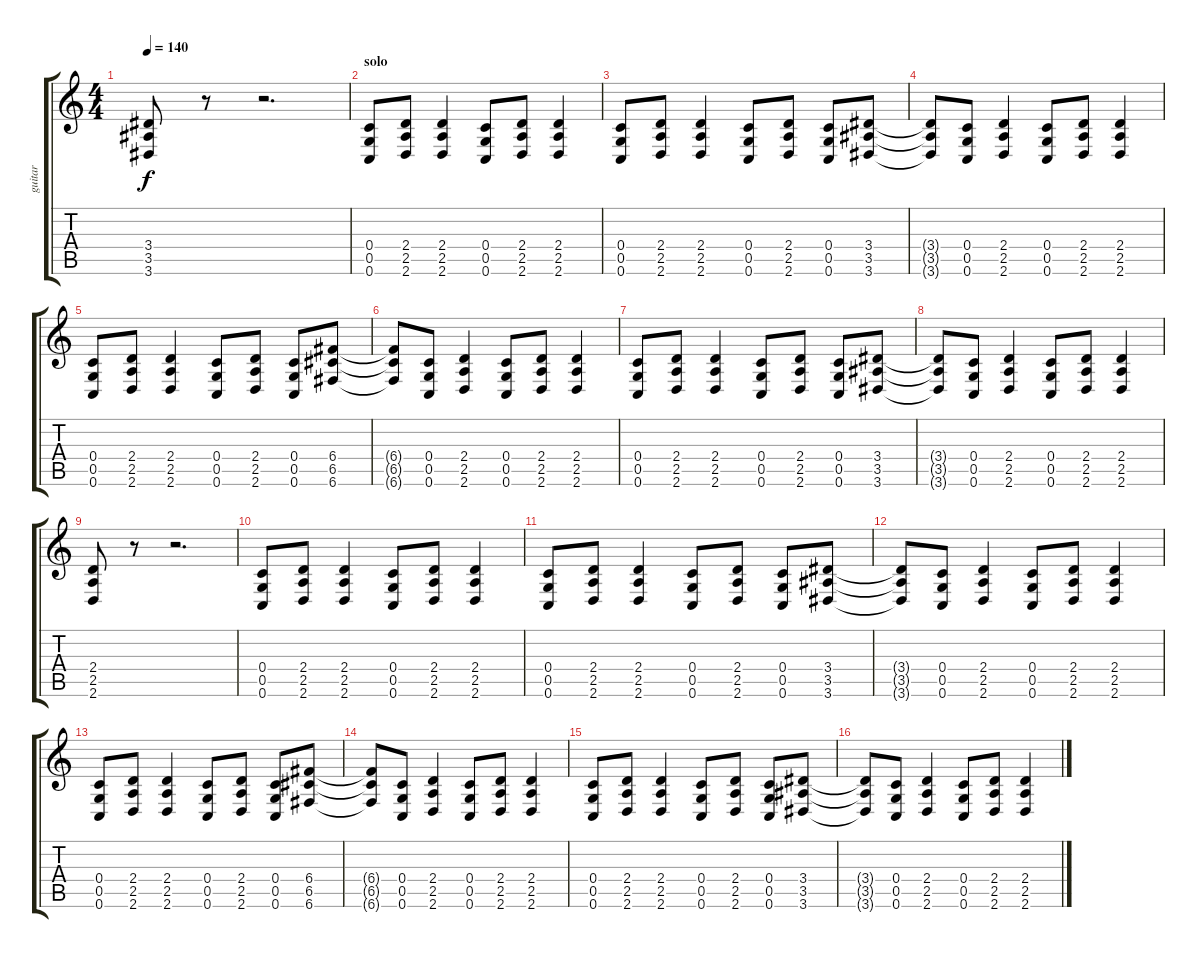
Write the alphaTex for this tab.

\track ("guitar" "guitar") {instrument distortionguitar}
\staff {score tabs}
\tuning (E4 C4 G3 C3 G2 C2) {hide}
\ts (4 4)
\tempo 140
\clef g2
\ks c
(3.4 3.5 3.6).8{dy f} r.8 r.2{d} |
\section ("" "solo")
(0.4 0.5 0.6).8 (2.4 2.5 2.6).8 (2.4 2.5 2.6).4 (0.4 0.5 0.6).8 (2.4 2.5 2.6).8 (2.4 2.5 2.6).4 |
(0.4 0.5 0.6).8 (2.4 2.5 2.6).8 (2.4 2.5 2.6).4 (0.4 0.5 0.6).8 (2.4 2.5 2.6).8 (0.4 0.5 0.6).8 (3.4 3.5 3.6).8 |
(3.4{t} 3.5{t} 3.6{t}).8 (0.4 0.5 0.6).8 (2.4 2.5 2.6).4 (0.4 0.5 0.6).8 (2.4 2.5 2.6).8 (2.4 2.5 2.6).4 |
(0.4 0.5 0.6).8 (2.4 2.5 2.6).8 (2.4 2.5 2.6).4 (0.4 0.5 0.6).8 (2.4 2.5 2.6).8 (0.4 0.5 0.6).8 (6.4 6.5 6.6).8 |
(6.4{t} 6.5{t} 6.6{t}).8 (0.4 0.5 0.6).8 (2.4 2.5 2.6).4 (0.4 0.5 0.6).8 (2.4 2.5 2.6).8 (2.4 2.5 2.6).4 |
(0.4 0.5 0.6).8 (2.4 2.5 2.6).8 (2.4 2.5 2.6).4 (0.4 0.5 0.6).8 (2.4 2.5 2.6).8 (0.4 0.5 0.6).8 (3.4 3.5 3.6).8 |
(3.4{t} 3.5{t} 3.6{t}).8 (0.4 0.5 0.6).8 (2.4 2.5 2.6).4 (0.4 0.5 0.6).8 (2.4 2.5 2.6).8 (2.4 2.5 2.6).4 |
(2.4 2.5 2.6).8 r.8 r.2{d} |
(0.4 0.5 0.6).8 (2.4 2.5 2.6).8 (2.4 2.5 2.6).4 (0.4 0.5 0.6).8 (2.4 2.5 2.6).8 (2.4 2.5 2.6).4 |
(0.4 0.5 0.6).8 (2.4 2.5 2.6).8 (2.4 2.5 2.6).4 (0.4 0.5 0.6).8 (2.4 2.5 2.6).8 (0.4 0.5 0.6).8 (3.4 3.5 3.6).8 |
(3.4{t} 3.5{t} 3.6{t}).8 (0.4 0.5 0.6).8 (2.4 2.5 2.6).4 (0.4 0.5 0.6).8 (2.4 2.5 2.6).8 (2.4 2.5 2.6).4 |
(0.4 0.5 0.6).8 (2.4 2.5 2.6).8 (2.4 2.5 2.6).4 (0.4 0.5 0.6).8 (2.4 2.5 2.6).8 (0.4 0.5 0.6).8 (6.4 6.5 6.6).8 |
(6.4{t} 6.5{t} 6.6{t}).8 (0.4 0.5 0.6).8 (2.4 2.5 2.6).4 (0.4 0.5 0.6).8 (2.4 2.5 2.6).8 (2.4 2.5 2.6).4 |
(0.4 0.5 0.6).8 (2.4 2.5 2.6).8 (2.4 2.5 2.6).4 (0.4 0.5 0.6).8 (2.4 2.5 2.6).8 (0.4 0.5 0.6).8 (3.4 3.5 3.6).8 |
(3.4{t} 3.5{t} 3.6{t}).8 (0.4 0.5 0.6).8 (2.4 2.5 2.6).4 (0.4 0.5 0.6).8 (2.4 2.5 2.6).8 (2.4 2.5 2.6).4
